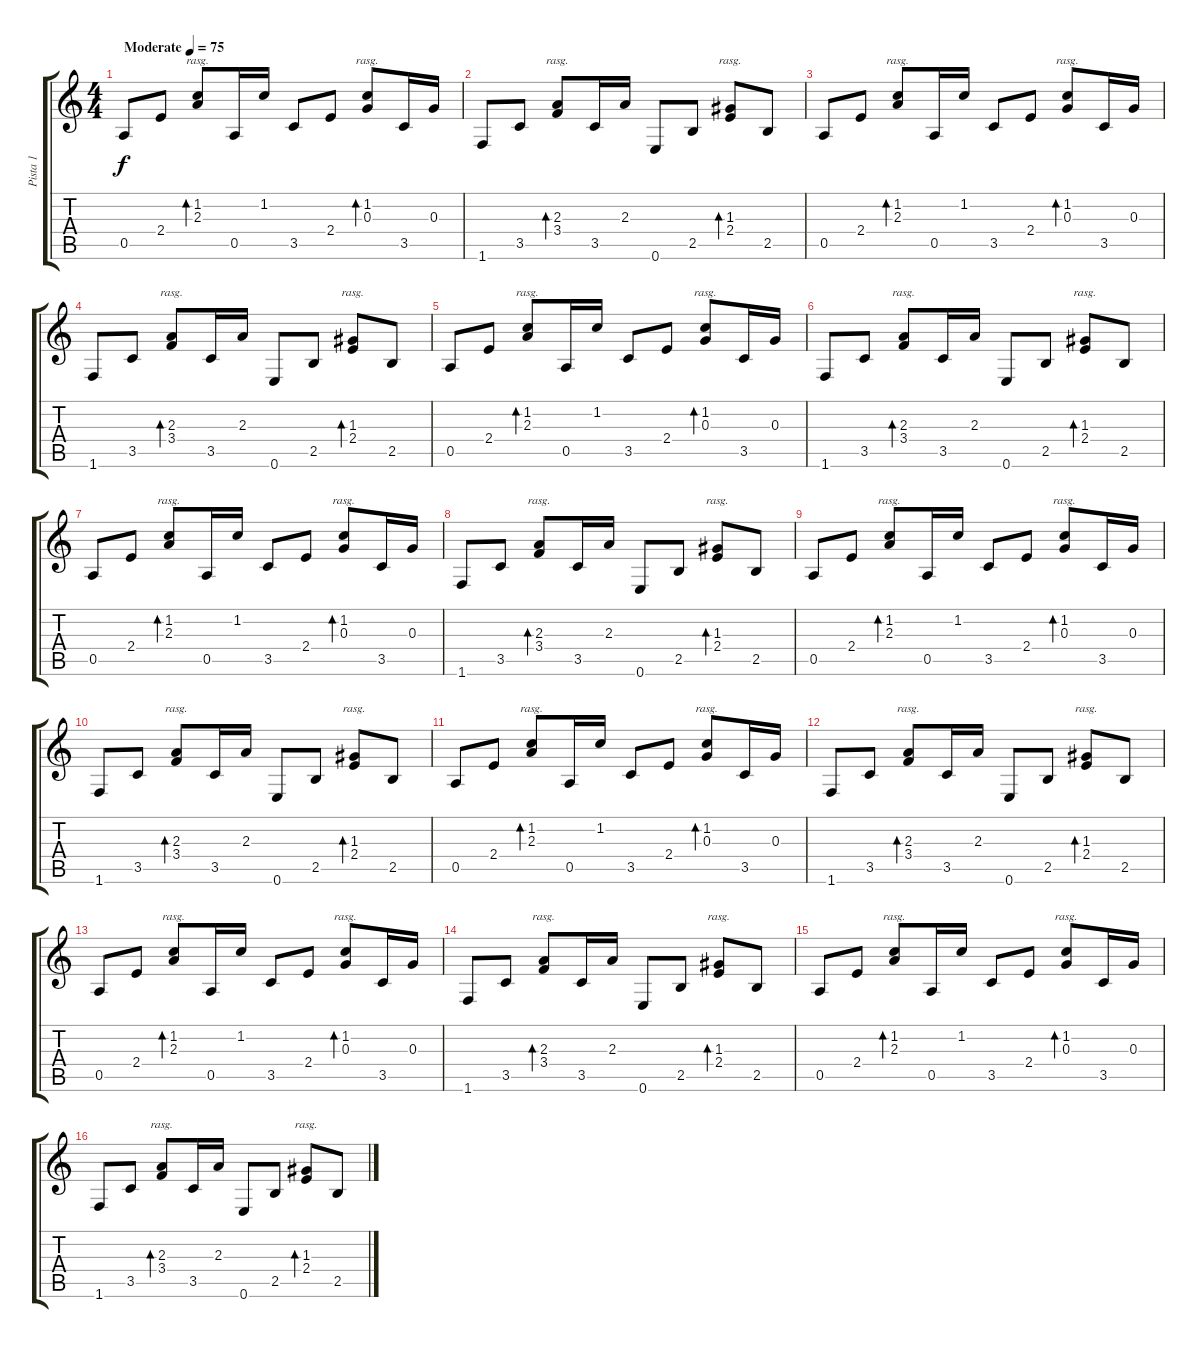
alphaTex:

\track ("Pista 1" "Pista 1") {instrument acousticguitarsteel}
\staff {score tabs}
\tuning (E4 B3 G3 D3 A2 E2) {hide}
\ts (4 4)
\tempo (75 "Moderate")
\clef g2
\ks c
0.5.8{dy f instrument acousticguitarsteel} 2.4.8 (1.2 2.3).8{bd 120 rasg ii} 0.5.16 1.2.16 3.5.8 2.4.8 (1.2 0.3).8{bd 120 rasg ii} 3.5.16 0.3.16 |
1.6.8 3.5.8 (2.3 3.4).8{bd 120 rasg ii} 3.5.16 2.3.16 0.6.8 2.5.8 (1.3 2.4).8{bd 120 rasg ii} 2.5.8 |
0.5.8 2.4.8 (1.2 2.3).8{bd 120 rasg ii} 0.5.16 1.2.16 3.5.8 2.4.8 (1.2 0.3).8{bd 120 rasg ii} 3.5.16 0.3.16 |
1.6.8 3.5.8 (2.3 3.4).8{bd 120 rasg ii} 3.5.16 2.3.16 0.6.8 2.5.8 (1.3 2.4).8{bd 120 rasg ii} 2.5.8 |
0.5.8 2.4.8 (1.2 2.3).8{bd 120 rasg ii} 0.5.16 1.2.16 3.5.8 2.4.8 (1.2 0.3).8{bd 120 rasg ii} 3.5.16 0.3.16 |
1.6.8 3.5.8 (2.3 3.4).8{bd 120 rasg ii} 3.5.16 2.3.16 0.6.8 2.5.8 (1.3 2.4).8{bd 120 rasg ii} 2.5.8 |
0.5.8 2.4.8 (1.2 2.3).8{bd 120 rasg ii} 0.5.16 1.2.16 3.5.8 2.4.8 (1.2 0.3).8{bd 120 rasg ii} 3.5.16 0.3.16 |
1.6.8 3.5.8 (2.3 3.4).8{bd 120 rasg ii} 3.5.16 2.3.16 0.6.8 2.5.8 (1.3 2.4).8{bd 120 rasg ii} 2.5.8 |
0.5.8 2.4.8 (1.2 2.3).8{bd 120 rasg ii} 0.5.16 1.2.16 3.5.8 2.4.8 (1.2 0.3).8{bd 120 rasg ii} 3.5.16 0.3.16 |
1.6.8 3.5.8 (2.3 3.4).8{bd 120 rasg ii} 3.5.16 2.3.16 0.6.8 2.5.8 (1.3 2.4).8{bd 120 rasg ii} 2.5.8 |
0.5.8 2.4.8 (1.2 2.3).8{bd 120 rasg ii} 0.5.16 1.2.16 3.5.8 2.4.8 (1.2 0.3).8{bd 120 rasg ii} 3.5.16 0.3.16 |
1.6.8 3.5.8 (2.3 3.4).8{bd 120 rasg ii} 3.5.16 2.3.16 0.6.8 2.5.8 (1.3 2.4).8{bd 120 rasg ii} 2.5.8 |
0.5.8 2.4.8 (1.2 2.3).8{bd 120 rasg ii} 0.5.16 1.2.16 3.5.8 2.4.8 (1.2 0.3).8{bd 120 rasg ii} 3.5.16 0.3.16 |
1.6.8 3.5.8 (2.3 3.4).8{bd 120 rasg ii} 3.5.16 2.3.16 0.6.8 2.5.8 (1.3 2.4).8{bd 120 rasg ii} 2.5.8 |
0.5.8 2.4.8 (1.2 2.3).8{bd 120 rasg ii} 0.5.16 1.2.16 3.5.8 2.4.8 (1.2 0.3).8{bd 120 rasg ii} 3.5.16 0.3.16 |
1.6.8 3.5.8 (2.3 3.4).8{bd 120 rasg ii} 3.5.16 2.3.16 0.6.8 2.5.8 (1.3 2.4).8{bd 120 rasg ii} 2.5.8
